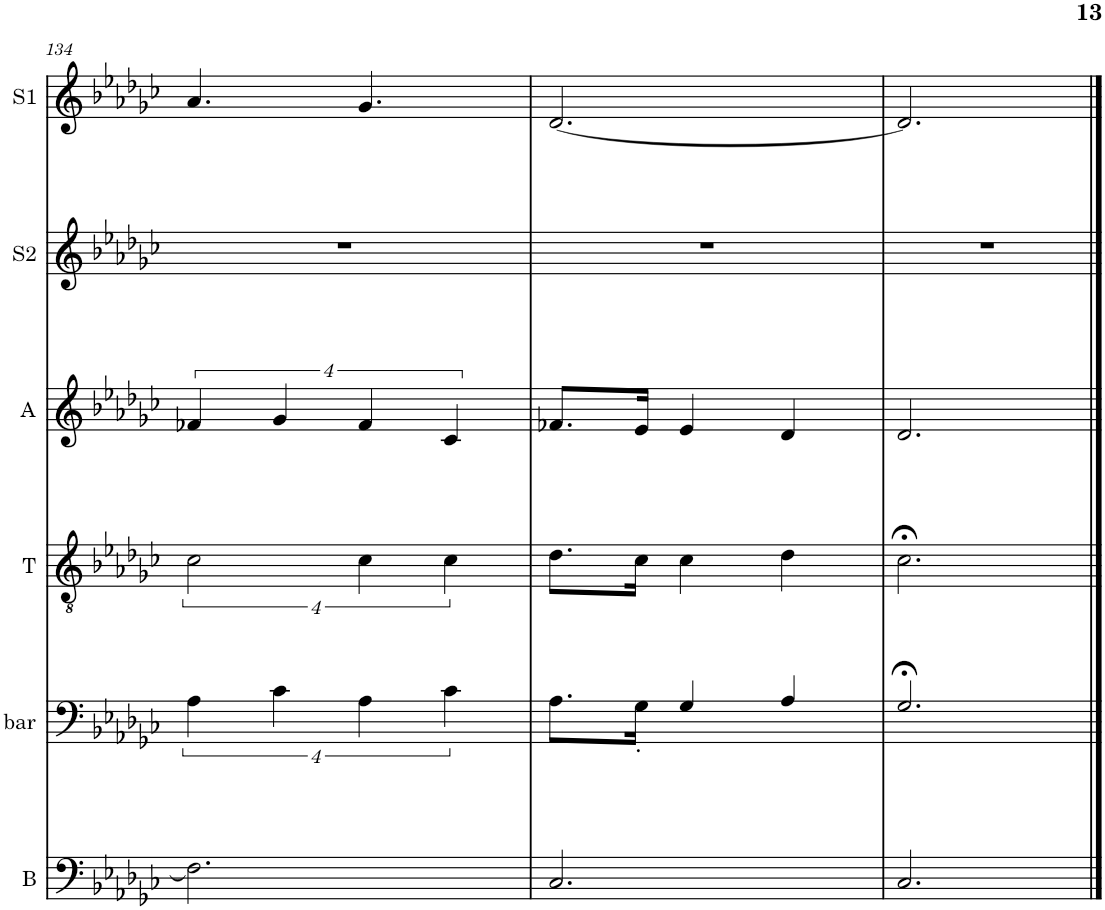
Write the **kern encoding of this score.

**kern	**kern	**kern	**kern	**kern	**kern
*part6	*part5	*part4	*part3	*part2	*part1
*staff6	*staff5	*staff4	*staff3	*staff2	*staff1
*I"B	*I"bar	*I"T	*I"A	*I"S2	*I"S1
*I'B	*I'bar	*I'T	*I'A	*I'S2	*I'S1
!!LO:PB:g=z
*clefF4	*clefF4	*clefGv2	*clefG2	*clefG2	*clefG2
*k[b-e-a-d-g-c-]	*k[b-e-a-d-g-c-]	*k[b-e-a-d-g-c-]	*k[b-e-a-d-g-c-]	*k[b-e-a-d-g-c-]	*k[b-e-a-d-g-c-]
*M3/4	*M3/4	*M3/4	*M3/4	*M3/4	*M3/4
=134	=134	=134	=134	=134	=134
2.F-\]	16%3A-\	8%3c-\	16%3f-X/	2.r	4.a-/
.	16%3c-\	.	16%3g-/	.	.
.	16%3A-\	16%3c-\	16%3f-/	.	4.g-/
.	16%3c-\	16%3c-\	16%3c-/	.	.
=135	=135	=135	=135	=135	=135
2.C-/	8.A-\L	8.d-\L	8.f-X/L	2.r	[2.d-/
.	16G-'<\Jk	16c-\Jk	16e-/Jk	.	.
.	4G-/	4c-\	4e-/	.	.
.	4A-/	4d-\	4d-/	.	.
=136	=136	=136	=136	=136	=136
2.C-/	2.G-;</	2.c-;<\	2.d-/	2.r	2.d-/]
==	==	==	==	==	==
*-	*-	*-	*-	*-	*-
